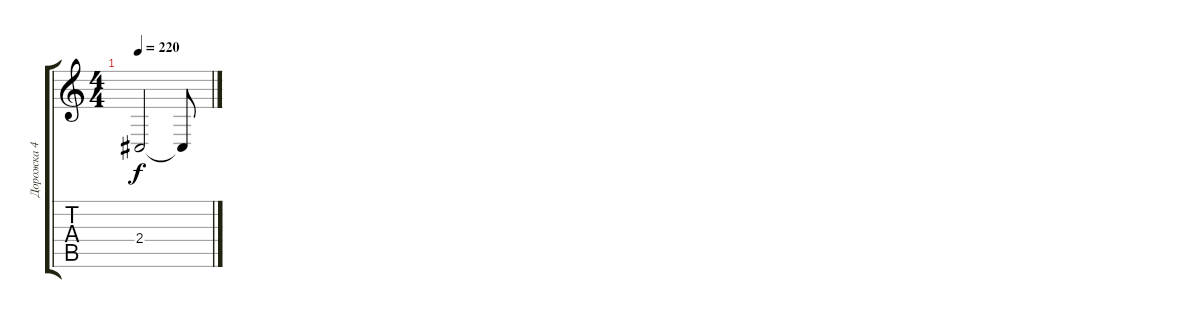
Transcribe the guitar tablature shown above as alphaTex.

\track ("Дорожка 4" "Дорожка 4") {instrument tremolostrings}
\staff {score tabs}
\tuning (Db4 Ab3 E3 B2 Gb2 Db2) {hide}
\ts (4 4)
\tempo 220
\clef g2
\ks c
2.4.2{dy f} 2.4{t}.8
